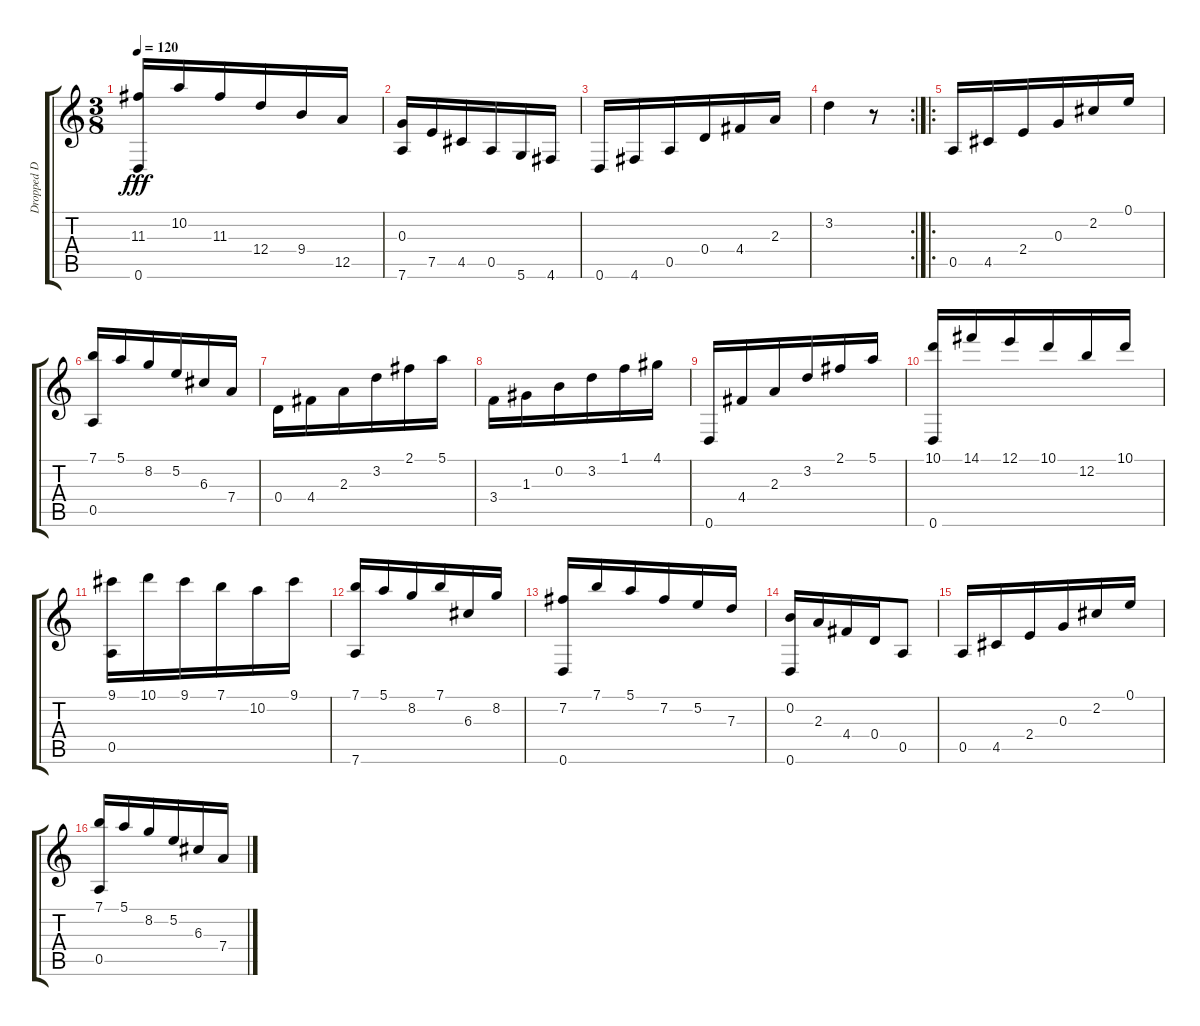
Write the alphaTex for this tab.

\track ("Dropped D tuning." "Dropped D ") {instrument acousticguitarsteel}
\staff {score tabs}
\tuning (E4 B3 G3 D3 A2 D2) {hide}
\ts (3 8)
\tempo 120
\clef g2
\ks c
(11.3 0.6).16{dy fff} 10.2.16 11.3.16 12.4.16 9.4.16 12.5.16 |
(0.3 7.6).16 7.5.16 4.5.16 0.5.16 5.6.16 4.6.16 |
0.6.16 4.6.16 0.5.16 0.4.16 4.4.16 2.3.16 |
\rc 2
3.2.4 r.8 |
\ro
0.5.16 4.5.16 2.4.16 0.3.16 2.2.16 0.1.16 |
(7.1 0.5).16 5.1.16 8.2.16 5.2.16 6.3.16 7.4.16 |
0.4.16 4.4.16 2.3.16 3.2.16 2.1.16 5.1.16 |
3.4.16 1.3.16 0.2.16 3.2.16 1.1.16 4.1.16 |
0.6.16 4.4.16 2.3.16 3.2.16 2.1.16 5.1.16 |
(10.1 0.6).16 14.1.16 12.1.16 10.1.16 12.2.16 10.1.16 |
(9.1 0.5).16 10.1.16 9.1.16 7.1.16 10.2.16 9.1.16 |
(7.1 7.6).16 5.1.16 8.2.16 7.1.16 6.3.16 8.2.16 |
(7.2 0.6).16 7.1.16 5.1.16 7.2.16 5.2.16 7.3.16 |
(0.2 0.6).16 2.3.16 4.4.16 0.4.16 0.5.8 |
0.5.16 4.5.16 2.4.16 0.3.16 2.2.16 0.1.16 |
(7.1 0.5).16 5.1.16 8.2.16 5.2.16 6.3.16 7.4.16
